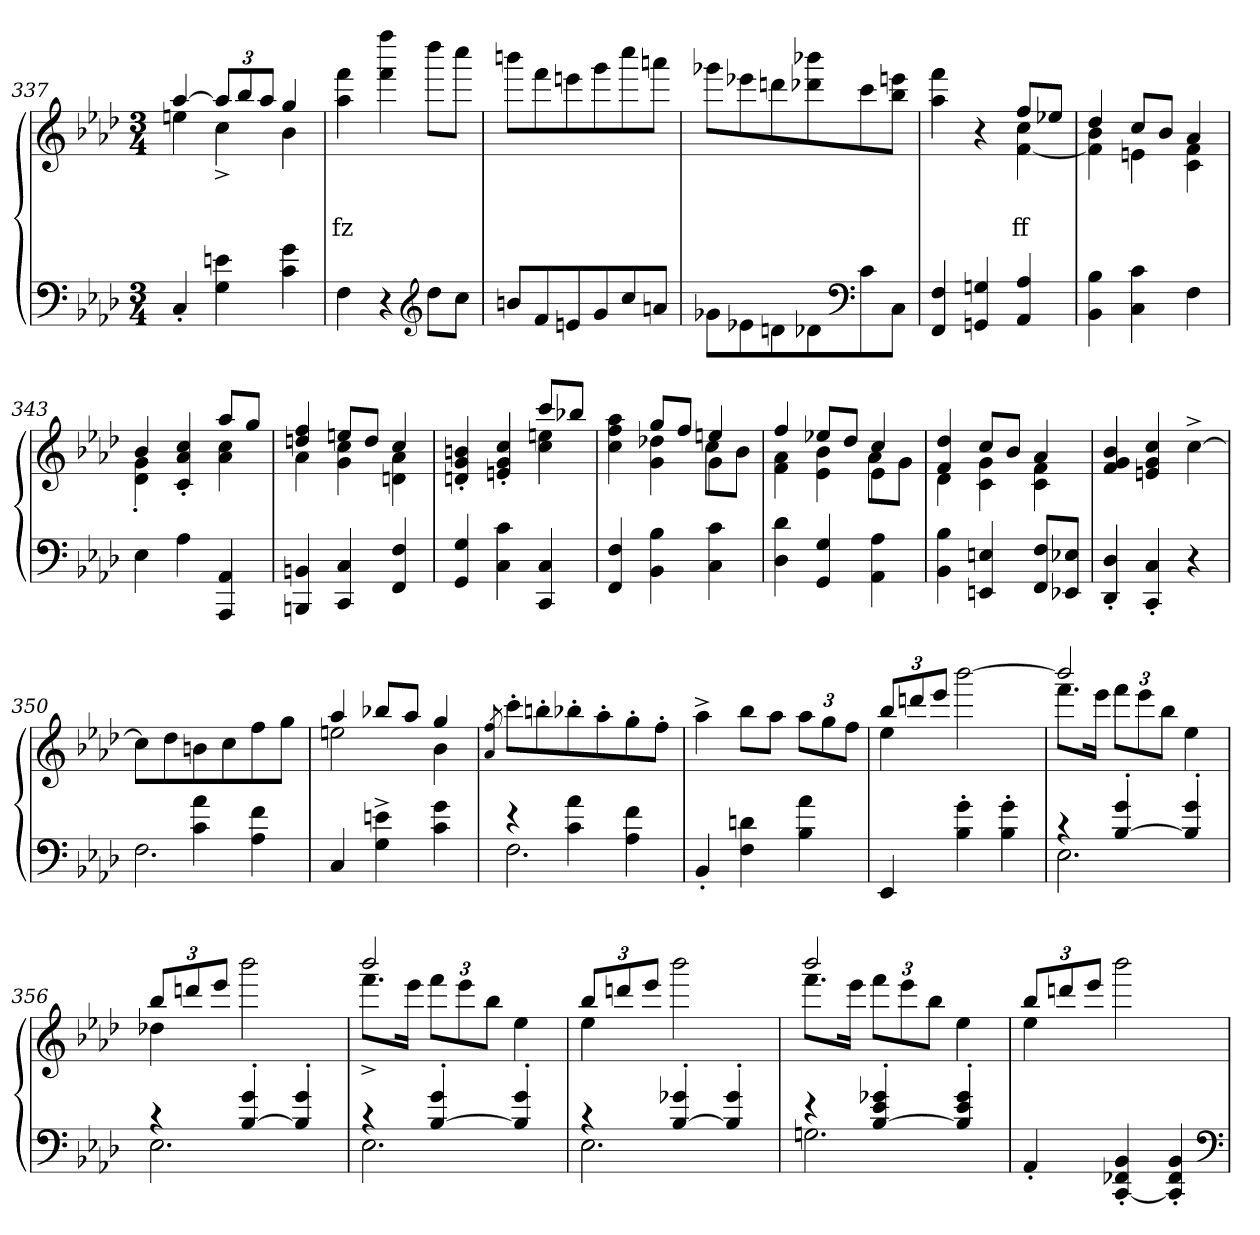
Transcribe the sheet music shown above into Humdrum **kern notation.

**kern	**kern	**text	**text
*part2	*part1	*part1	*part1
*staff2	*staff1	*staff1	*staff1
*clefF4	*clefG2	*	*
*k[b-e-a-d-]	*k[b-e-a-d-]	*	*
*M3/4	*M3/4	*	*
=337	=337	=337	=337
*	*^	*	*
4C'>/	[4aa-	4een	.	.
4en 4G	12aa-L]	4cc^>	.	.
.	12bb-	.	.	.
.	12aa-J	.	.	.
4g 4c	4gg	4b-	.	.
*	*v	*v	*	*
=338	=338	=338	=338
4F	4fff 4aa-	.	fz
4r	4ffff 4fff	.	.
*clefG2	*	*	*
8dd-L	8dddd-L	.	.
8ccJ	8ccccJ	.	.
=339	=339	=339	=339
8bnL	8bbbnL	.	.
8f	8fff	.	.
8en	8eeen	.	.
8g	8ggg	.	.
8cc	8cccc	.	.
8anJ	8aaanJ	.	.
=340	=340	=340	=340
8g-X\L	8ggg-XL	.	.
8e-X	8eee-X	.	.
8dn	8dddn	.	.
8d-X	8bbb-X 8ddd-X	.	.
*clefF4	*	*	*
8c	8ccc	.	.
8CJ	8eeen 8bb-J	.	.
=341	=341	=341	=341
*	*^	*	*
4F 4FF	2ryy	4fff 4aa-	.	.
4Gn 4GGn	.	4r	.	.
4A- 4AA-/	8ffL	4cc [4f	.	ff
.	8ee-XJ	.	.	.
=342	=342	=342	=342	=342
4B- 4BB-	4dd-	4b- 4f]	.	.
4c 4C	8ccL	4en	.	.
.	8b-J	.	.	.
4F	4a-	4f 4c	.	.
=343	=343	=343	=343	=343
4E-	4b-	4g'> 4d-'>	.	.
4A-	4cc'> 4a-'> 4c'>	4ryy	.	.
4AA- 4AAA-	8aa-L	4cc 4a-	.	.
.	8ggJ	.	.	.
=344	=344	=344	=344	=344
4BBn 4BBBn	4ff 4ddn	4a-	.	.
4C 4CC	8eenL	4cc 4g	.	.
.	8ddJ	.	.	.
4F 4FF	4a-\ 4dn	4cc/	.	.
=345	=345	=345	=345	=345
4G 4GG	4bn'> 4g'> 4dn'>	2ryy	.	.
4c 4C	4cc'> 4g'> 4en'>	.	.	.
4C 4CC	8cccL	4een 4cc	.	.
.	8bb-XJ	.	.	.
=346	=346	=346	=346	=346
*	*	*^	*	*
4F 4FF/	4aa-\ 4ff 4cc	4ryy	2ryy	.	.
4B- 4BB-	4dd-X 4g\	8ggL	.	.	.
.	.	8ff/J	.	.	.
4c 4C	4g\	4een/	8cc\L	.	.
.	.	.	8b-J	.	.
=347	=347	=347	=347	=347	=347
4d- 4D-	4ff	4a- 4f	2ryy	.	.
4G 4GG	8ee-XL	4b- 4e-	.	.	.
.	8dd-J	.	.	.	.
4A- 4AA-	4cc/	4e-\	8a-\L	.	.
.	.	.	8gJ	.	.
*	*	*v	*v	*	*
=348	=348	=348	=348	=348
4B- 4BB-	4dd- 4f	4d-	.	.
4En 4EEn	8ccL	4g 4c	.	.
.	8b-J	.	.	.
8F 8FFL	4a-	4f 4c	.	.
8E-X 8EE-XJ	.	.	.	.
*	*v	*v	*	*
=349	=349	=349	=349
4D-'> 4DD-'>	4b- 4g 4f	.	.
4C'> 4CC'>	4cc 4g 4en	.	.
4r	[4cc^>	.	.
=350	=350	=350	=350
*^	*	*	*
4ryy	2.F	8ccL]	.	.
.	.	8dd-	.	.
4a- 4c\	.	8bn	.	.
.	.	8cc	.	.
4f 4A-\	.	8ff	.	.
.	.	8ggJ	.	.
*v	*v	*	*	*
=351	=351	=351	=351
*	*^	*	*
4C	4aa-	2een	.	.
4en^> 4G^>	8bb-XL	.	.	.
.	8aa-J	.	.	.
4g 4c	4gg	4b-	.	.
*	*v	*v	*	*
=352	=352	=352	=352
.	8qff 8qa-/	.	.
*^	*	*	*
4r	2.F	8ccc'>L	.	.
.	.	8bbn'>	.	.
4a- 4c\	.	8bb-X'>	.	.
.	.	8aa-'>	.	.
4f 4A-\	.	8gg'>	.	.
.	.	8ff'>J	.	.
*v	*v	*	*	*
=353	=353	=353	=353
4BB-'>	4aa-^>	.	.
4dn 4F	8bb-L	.	.
.	8aa-J	.	.
4a- 4B-	12aa-L	.	.
.	12gg	.	.
.	12ffJ	.	.
=354	=354	=354	=354
*	*^	*	*
4EE-	12bb-L	4ee-	.	.
.	12dddn	.	.	.
.	12eee-J	.	.	.
4g'> 4B-'>	[2bbb-\	2ryy	.	.
4g'> 4B-'>	.	.	.	.
=355	=355	=355	=355	=355
*^	*	*	*	*
4r	2.E-	2bbb-]	8.fffL	.	.
.	.	.	16eee-J	.	.
4g'> [4B-'>	.	.	12fffL	.	.
.	.	.	12eee-	.	.
.	.	.	12bb-J	.	.
4g'> 4B-]'>	.	4ryy	4ee-\	.	.
=356	=356	=356	=356	=356	=356
4r	2.E-	12bb-L	4dd-X	.	.
.	.	12dddn	.	.	.
.	.	12eee-J	.	.	.
4g'> [4B-'>	.	2bbb-\	2ryy	.	.
4g'> 4B-]'>	.	.	.	.	.
=357	=357	=357	=357	=357	=357
4r	2.E-	2bbb-	8.fff^>L	.	.
.	.	.	16eee-Jk	.	.
4g'> [4B-'>	.	.	12fffL	.	.
.	.	.	12eee-	.	.
.	.	.	12bb-J	.	.
4g'> 4B-]'>	.	4ryy	4ee-\	.	.
=358	=358	=358	=358	=358	=358
4r	2.E-	12bb-L	4ee-\	.	.
.	.	12dddn	.	.	.
.	.	12eee-J	.	.	.
4g-X'> [4B-'>	.	2ryy	2bbb-	.	.
4g-'> 4B-]'>	.	.	.	.	.
=359	=359	=359	=359	=359	=359
4r	2.Gn	2bbb-	8.fffL	.	.
.	.	.	16eee-Jk	.	.
4g-X'> 4e-'> [4B-'>	.	.	12fffL	.	.
.	.	.	12eee-	.	.
.	.	.	12bb-J	.	.
4g-'> 4e-'> 4B-]'>	.	4ryy	4ee-\	.	.
*v	*v	*	*	*	*
=360	=360	=360	=360	=360
4AA-'>	12bb-L	4ee-	.	.
.	12dddn	.	.	.
.	12eee-J	.	.	.
4BB-'> 4FF-X'> [4CC'>	2ryy	2bbb-	.	.
4BB-'> 4FF-'> 4CC]'>	.	.	.	.
*	*v	*v	*	*
*clefF4	*	*	*
=	=	=	=
*-	*-	*-	*-
